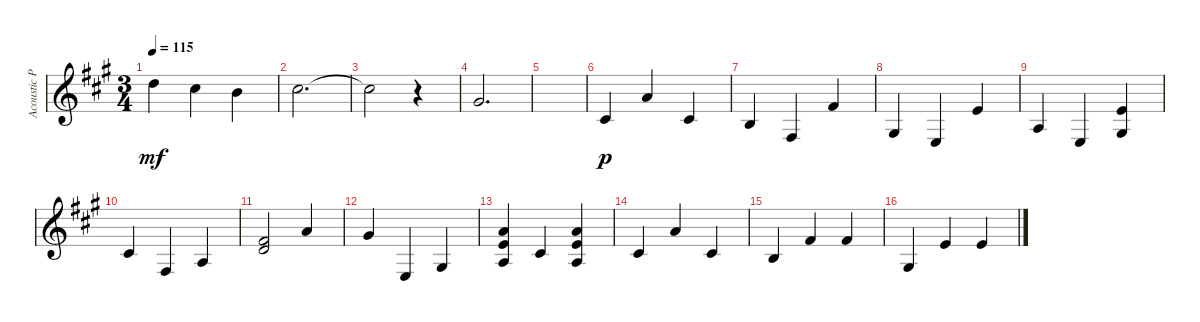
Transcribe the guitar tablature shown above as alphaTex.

\track ("Acoustic Piano (Staff 1)" "Acoustic P") {instrument acousticgrandpiano}
\staff {score}
\tuning (E4 B3 G3 D3 A2 E2 B1) {hide}
\ts (3 4)
\tempo 115
\clef g2
\ks a
10.1.4{dy mf} 9.1.4 7.1.4 |
9.1.2{d} |
9.1{t}.2 r.4 |
4.1.2{d} |
|
2.2.4{dy p} 5.1.4 2.2.4 |
0.2.4 4.4.4 2.1.4 |
1.3.4 2.4.4 0.1.4 |
2.3.4 2.4.4 (0.1 1.3).4 |
2.2.4 4.4.4 2.3.4 |
(2.1 3.2).2 5.1.4 |
4.1.4 2.4.4 1.3.4 |
(0.1 10.2 2.3).4 2.2.4 (0.1 10.2 2.3).4 |
2.2.4 5.1.4 2.2.4 |
0.2.4 2.1.4 2.1.4 |
1.3.4 0.1.4 0.1.4
